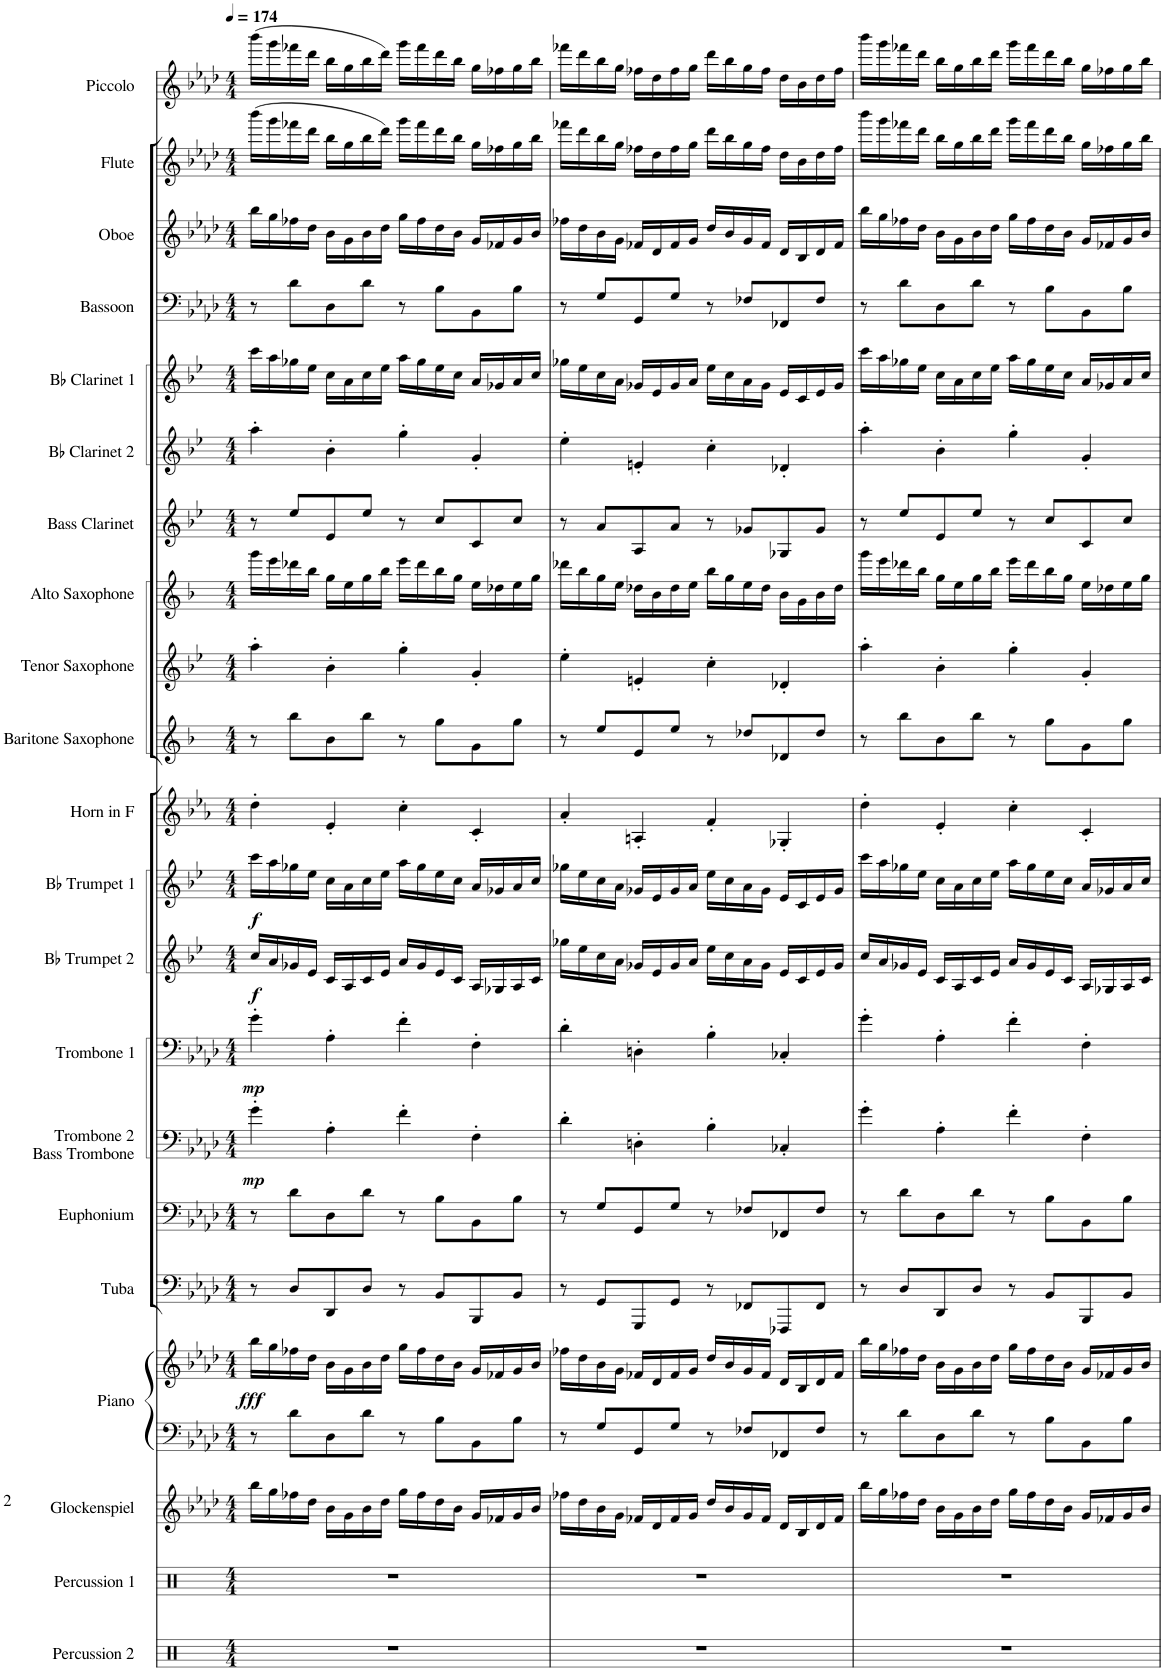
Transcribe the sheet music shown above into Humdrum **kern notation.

**kern	**kern	**kern	**kern	**kern	**dynam	**kern	**kern	**kern	**dynam	**kern	**dynam	**kern	**dynam	**kern	**dynam	**kern	**kern	**kern	**kern	**kern	**kern	**kern	**kern	**kern	**kern	**kern
*part21	*part20	*part19	*part18	*part18	*part18	*part17	*part16	*part15	*part15	*part14	*part14	*part13	*part13	*part12	*part12	*part11	*part10	*part9	*part8	*part7	*part6	*part5	*part4	*part3	*part2	*part1
*staff22	*staff21	*staff20	*staff19	*staff18	*staff18/19	*staff17	*staff16	*staff15	*staff15	*staff14	*staff14	*staff13	*staff13	*staff12	*staff12	*staff11	*staff10	*staff9	*staff8	*staff7	*staff6	*staff5	*staff4	*staff3	*staff2	*staff1
*I"Percussion 2	*I"Percussion 1	*I"Glockenspiel	*I"Piano	*	*	*I"Tuba	*I"Euphonium	*I"Trombone 2 Bass Trombone	*	*I"Trombone 1	*	*I"Bb Trumpet 2	*	*I"Bb Trumpet 1	*	*I"Horn in F	*I"Baritone Saxophone	*I"Tenor Saxophone	*I"Alto Saxophone	*I"Bass Clarinet	*I"Bb Clarinet 2	*I"Bb Clarinet 1	*I"Bassoon	*I"Oboe	*I"Flute	*I"Piccolo
*I'Perc. 2	*I'Perc. 1	*I'Glk.	*I'Pno.	*	*	*I'Tba.	*I'Euph.	*I'Tbn. 2 B. Tbn.	*	*I'Tbn. 1	*	*I'Bb Tpt. 2	*	*I'Bb Tpt. 1	*	*	*I'Bar. Sax.	*I'T. Sax.	*I'A. Sax.	*I'B. Cl.	*I'Bb Cl. 2	*I'Bb Cl. 1	*I'Bsn.	*I'Ob.	*I'Fl.	*I'Picc.
*clefX	*clefX	*clefG2	*clefF4	*clefG2	*	*clefF4	*clefF4	*clefF4	*	*clefF4	*	*clefG2	*	*clefG2	*	*clefG2	*clefG2	*clefG2	*clefG2	*clefG2	*clefG2	*clefG2	*clefF4	*clefG2	*clefG2	*clefG2
*	*	*Trd-14c-24	*	*	*	*	*	*	*	*	*	*Trd1c2	*	*Trd1c2	*	*Trd4c7	*Trd12c21	*Trd8c14	*Trd5c9	*Trd8c14	*Trd1c2	*Trd1c2	*	*	*	*Trd-7c-12
*k[]	*k[]	*k[b-e-a-d-]	*k[b-e-a-d-]	*k[b-e-a-d-]	*	*k[b-e-a-d-]	*k[b-e-a-d-]	*k[b-e-a-d-]	*	*k[b-e-a-d-]	*	*k[b-e-]	*	*k[b-e-]	*	*k[b-e-a-]	*k[b-]	*k[b-e-]	*k[b-]	*k[b-e-]	*k[b-e-]	*k[b-e-]	*k[b-e-a-d-]	*k[b-e-a-d-]	*k[b-e-a-d-]	*k[b-e-a-d-]
*M4/4	*M4/4	*M4/4	*M4/4	*M4/4	*	*M4/4	*M4/4	*M4/4	*	*M4/4	*	*M4/4	*	*M4/4	*	*M4/4	*M4/4	*M4/4	*M4/4	*M4/4	*M4/4	*M4/4	*M4/4	*M4/4	*M4/4	*M4/4
*MM174	*MM174	*MM174	*MM174	*MM174	*	*MM174	*MM174	*MM174	*	*MM174	*	*MM174	*	*MM174	*	*MM174	*MM174	*MM174	*MM174	*MM174	*MM174	*MM174	*MM174	*MM174	*MM174	*MM174
=1	=1	=1	=1	=1	=1	=1	=1	=1	=1	=1	=1	=1	=1	=1	=1	=1	=1	=1	=1	=1	=1	=1	=1	=1	=1	=1
!	!	!	!	!	!LO:DY:b	!	!	!	!LO:DY:b	!	!LO:DY:b	!	!LO:DY:b	!	!LO:DY:b	!	!	!	!	!	!	!	!	!	!	!
1r	1r	16bb-\LL	8r	16bb-\LL	fff	8r	8r	4g'\	mp	4g'\	mp	16cc/LL	f	16ccc\LL	f	4dd'\	8r	4aa'\	16ggg\LL	8r	4aa'\	16ccc\LL	8r	16bb-\LL	(16bbb-\LL	(16bbb-\LL
.	.	16gg\	.	16gg\	.	.	.	.	.	.	.	16a/	.	16aa\	.	.	.	.	16eee\	.	.	16aa\	.	16gg\	16ggg\	16ggg\
.	.	16ff-X\	8d-\L	16ff-X\	.	8D-/L	8d-\L	.	.	.	.	16g-X/	.	16gg-X\	.	.	8bb-\L	.	16ddd-X\	8ee-/L	.	16gg-X\	8d-\L	16ff-X\	16fff-X\	16fff-X\
.	.	16dd-\JJ	.	16dd-\JJ	.	.	.	.	.	.	.	16e-/JJ	.	16ee-\JJ	.	.	.	.	16bb-\JJ	.	.	16ee-\JJ	.	16dd-\JJ	16ddd-\JJ	16ddd-\JJ
.	.	16b-\LL	8D-\	16b-\LL	.	8DD-/	8D-\	4A-'\	.	4A-'\	.	16c/LL	.	16cc\LL	.	4e-'/	8b-\	4b-'\	16gg\LL	8e-/	4b-'\	16cc\LL	8D-\	16b-\LL	16bb-\LL	16bb-\LL
.	.	16g\	.	16g\	.	.	.	.	.	.	.	16A/	.	16a\	.	.	.	.	16ee\	.	.	16a\	.	16g\	16gg\	16gg\
.	.	16b-\	8d-\J	16b-\	.	8D-/J	8d-\J	.	.	.	.	16c/	.	16cc\	.	.	8bb-\J	.	16gg\	8ee-/J	.	16cc\	8d-\J	16b-\	16bb-\	16bb-\
.	.	16dd-\JJ	.	16dd-\JJ	.	.	.	.	.	.	.	16e-/JJ	.	16ee-\JJ	.	.	.	.	16bb-\JJ	.	.	16ee-\JJ	.	16dd-\JJ	16ddd-\JJ)	16ddd-\JJ)
.	.	16gg\LL	8r	16gg\LL	.	8r	8r	4f'\	.	4f'\	.	16a/LL	.	16aa\LL	.	4cc'\	8r	4gg'\	16eee\LL	8r	4gg'\	16aa\LL	8r	16gg\LL	16ggg\LL	16ggg\LL
.	.	16ff-\	.	16ff-\	.	.	.	.	.	.	.	16g-/	.	16gg-\	.	.	.	.	16ddd-\	.	.	16gg-\	.	16ff-\	16fff-\	16fff-\
.	.	16dd-\	8B-\L	16dd-\	.	8BB-/L	8B-\L	.	.	.	.	16e-/	.	16ee-\	.	.	8gg\L	.	16bb-\	8cc/L	.	16ee-\	8B-\L	16dd-\	16ddd-\	16ddd-\
.	.	16b-\JJ	.	16b-\JJ	.	.	.	.	.	.	.	16c/JJ	.	16cc\JJ	.	.	.	.	16gg\JJ	.	.	16cc\JJ	.	16b-\JJ	16bb-\JJ	16bb-\JJ
.	.	16g/LL	8BB-\	16g/LL	.	8BBB-/	8BB-\	4F'\	.	4F'\	.	16A/LL	.	16a/LL	.	4c'/	8g\	4g'/	16ee\LL	8c/	4g'/	16a/LL	8BB-\	16g/LL	16gg\LL	16gg\LL
.	.	16f-X/	.	16f-X/	.	.	.	.	.	.	.	16G-X/	.	16g-X/	.	.	.	.	16dd-X\	.	.	16g-X/	.	16f-X/	16ff-X\	16ff-X\
.	.	16g/	8B-\J	16g/	.	8BB-/J	8B-\J	.	.	.	.	16A/	.	16a/	.	.	8gg\J	.	16ee\	8cc/J	.	16a/	8B-\J	16g/	16gg\	16gg\
.	.	16b-/JJ	.	16b-/JJ	.	.	.	.	.	.	.	16c/JJ	.	16cc/JJ	.	.	.	.	16gg\JJ	.	.	16cc/JJ	.	16b-/JJ	16bb-\JJ	16bb-\JJ
=2	=2	=2	=2	=2	=2	=2	=2	=2	=2	=2	=2	=2	=2	=2	=2	=2	=2	=2	=2	=2	=2	=2	=2	=2	=2	=2
1r	1r	16ff-X\LL	8r	16ff-X\LL	.	8r	8r	4d-'\	.	4d-'\	.	16gg-X\LL	.	16gg-X\LL	.	4a-'/	8r	4ee-'\	16ddd-X\LL	8r	4ee-'\	16gg-X\LL	8r	16ff-X\LL	16fff-X\LL	16fff-X\LL
.	.	16dd-\	.	16dd-\	.	.	.	.	.	.	.	16ee-\	.	16ee-\	.	.	.	.	16bb-\	.	.	16ee-\	.	16dd-\	16ddd-\	16ddd-\
.	.	16b-\	8G/L	16b-\	.	8GG/L	8G/L	.	.	.	.	16cc\	.	16cc\	.	.	8ee/L	.	16gg\	8a/L	.	16cc\	8G/L	16b-\	16bb-\	16bb-\
.	.	16g\JJ	.	16g\JJ	.	.	.	.	.	.	.	16a\JJ	.	16a\JJ	.	.	.	.	16ee\JJ	.	.	16a\JJ	.	16g\JJ	16gg\JJ	16gg\JJ
.	.	16f-X/LL	8GG/	16f-X/LL	.	8GGG/	8GG/	4Dn'\	.	4Dn'\	.	16g-X/LL	.	16g-X/LL	.	4An'/	8e/	4en'/	16dd-X\LL	8A/	4en'/	16g-X/LL	8GG/	16f-X/LL	16ff-X\LL	16ff-X\LL
.	.	16d-/	.	16d-/	.	.	.	.	.	.	.	16e-/	.	16e-/	.	.	.	.	16b-\	.	.	16e-/	.	16d-/	16dd-\	16dd-\
.	.	16f-/	8G/J	16f-/	.	8GG/J	8G/J	.	.	.	.	16g-/	.	16g-/	.	.	8ee/J	.	16dd-\	8a/J	.	16g-/	8G/J	16f-/	16ff-\	16ff-\
.	.	16g/JJ	.	16g/JJ	.	.	.	.	.	.	.	16a/JJ	.	16a/JJ	.	.	.	.	16ee\JJ	.	.	16a/JJ	.	16g/JJ	16gg\JJ	16gg\JJ
.	.	16dd-/LL	8r	16dd-/LL	.	8r	8r	4B-'\	.	4B-'\	.	16ee-\LL	.	16ee-\LL	.	4f'/	8r	4cc'\	16bb-\LL	8r	4cc'\	16ee-\LL	8r	16dd-/LL	16ddd-\LL	16ddd-\LL
.	.	16b-/	.	16b-/	.	.	.	.	.	.	.	16cc\	.	16cc\	.	.	.	.	16gg\	.	.	16cc\	.	16b-/	16bb-\	16bb-\
.	.	16g/	8F-X/L	16g/	.	8FF-X/L	8F-X/L	.	.	.	.	16a\	.	16a\	.	.	8dd-X/L	.	16ee\	8g-X/L	.	16a\	8F-X/L	16g/	16gg\	16gg\
.	.	16f-/JJ	.	16f-/JJ	.	.	.	.	.	.	.	16g-\JJ	.	16g-\JJ	.	.	.	.	16dd-\JJ	.	.	16g-\JJ	.	16f-/JJ	16ff-\JJ	16ff-\JJ
.	.	16d-/LL	8FF-X/	16d-/LL	.	8FFF-X/	8FF-X/	4C-X'/	.	4C-X'/	.	16e-/LL	.	16e-/LL	.	4G-X'/	8d-X/	4d-X'/	16b-\LL	8G-X/	4d-X'/	16e-/LL	8FF-X/	16d-/LL	16dd-\LL	16dd-\LL
.	.	16B-/	.	16B-/	.	.	.	.	.	.	.	16c/	.	16c/	.	.	.	.	16g\	.	.	16c/	.	16B-/	16b-\	16b-\
.	.	16d-/	8F-/J	16d-/	.	8FF-/J	8F-/J	.	.	.	.	16e-/	.	16e-/	.	.	8dd-/J	.	16b-\	8g-/J	.	16e-/	8F-/J	16d-/	16dd-\	16dd-\
.	.	16f-/JJ	.	16f-/JJ	.	.	.	.	.	.	.	16g-/JJ	.	16g-/JJ	.	.	.	.	16dd-\JJ	.	.	16g-/JJ	.	16f-/JJ	16ff-\JJ	16ff-\JJ
=3	=3	=3	=3	=3	=3	=3	=3	=3	=3	=3	=3	=3	=3	=3	=3	=3	=3	=3	=3	=3	=3	=3	=3	=3	=3	=3
1r	1r	16bb-\LL	8r	16bb-\LL	.	8r	8r	4g'\	.	4g'\	.	16cc/LL	.	16ccc\LL	.	4dd'\	8r	4aa'\	16ggg\LL	8r	4aa'\	16ccc\LL	8r	16bb-\LL	16bbb-\LL	16bbb-\LL
.	.	16gg\	.	16gg\	.	.	.	.	.	.	.	16a/	.	16aa\	.	.	.	.	16eee\	.	.	16aa\	.	16gg\	16ggg\	16ggg\
.	.	16ff-X\	8d-\L	16ff-X\	.	8D-/L	8d-\L	.	.	.	.	16g-X/	.	16gg-X\	.	.	8bb-\L	.	16ddd-X\	8ee-/L	.	16gg-X\	8d-\L	16ff-X\	16fff-X\	16fff-X\
.	.	16dd-\JJ	.	16dd-\JJ	.	.	.	.	.	.	.	16e-/JJ	.	16ee-\JJ	.	.	.	.	16bb-\JJ	.	.	16ee-\JJ	.	16dd-\JJ	16ddd-\JJ	16ddd-\JJ
.	.	16b-\LL	8D-\	16b-\LL	.	8DD-/	8D-\	4A-'\	.	4A-'\	.	16c/LL	.	16cc\LL	.	4e-'/	8b-\	4b-'\	16gg\LL	8e-/	4b-'\	16cc\LL	8D-\	16b-\LL	16bb-\LL	16bb-\LL
.	.	16g\	.	16g\	.	.	.	.	.	.	.	16A/	.	16a\	.	.	.	.	16ee\	.	.	16a\	.	16g\	16gg\	16gg\
.	.	16b-\	8d-\J	16b-\	.	8D-/J	8d-\J	.	.	.	.	16c/	.	16cc\	.	.	8bb-\J	.	16gg\	8ee-/J	.	16cc\	8d-\J	16b-\	16bb-\	16bb-\
.	.	16dd-\JJ	.	16dd-\JJ	.	.	.	.	.	.	.	16e-/JJ	.	16ee-\JJ	.	.	.	.	16bb-\JJ	.	.	16ee-\JJ	.	16dd-\JJ	16ddd-\JJ	16ddd-\JJ
.	.	16gg\LL	8r	16gg\LL	.	8r	8r	4f'\	.	4f'\	.	16a/LL	.	16aa\LL	.	4cc'\	8r	4gg'\	16eee\LL	8r	4gg'\	16aa\LL	8r	16gg\LL	16ggg\LL	16ggg\LL
.	.	16ff-\	.	16ff-\	.	.	.	.	.	.	.	16g-/	.	16gg-\	.	.	.	.	16ddd-\	.	.	16gg-\	.	16ff-\	16fff-\	16fff-\
.	.	16dd-\	8B-\L	16dd-\	.	8BB-/L	8B-\L	.	.	.	.	16e-/	.	16ee-\	.	.	8gg\L	.	16bb-\	8cc/L	.	16ee-\	8B-\L	16dd-\	16ddd-\	16ddd-\
.	.	16b-\JJ	.	16b-\JJ	.	.	.	.	.	.	.	16c/JJ	.	16cc\JJ	.	.	.	.	16gg\JJ	.	.	16cc\JJ	.	16b-\JJ	16bb-\JJ	16bb-\JJ
.	.	16g/LL	8BB-\	16g/LL	.	8BBB-/	8BB-\	4F'\	.	4F'\	.	16A/LL	.	16a/LL	.	4c'/	8g\	4g'/	16ee\LL	8c/	4g'/	16a/LL	8BB-\	16g/LL	16gg\LL	16gg\LL
.	.	16f-X/	.	16f-X/	.	.	.	.	.	.	.	16G-X/	.	16g-X/	.	.	.	.	16dd-X\	.	.	16g-X/	.	16f-X/	16ff-X\	16ff-X\
.	.	16g/	8B-\J	16g/	.	8BB-/J	8B-\J	.	.	.	.	16A/	.	16a/	.	.	8gg\J	.	16ee\	8cc/J	.	16a/	8B-\J	16g/	16gg\	16gg\
.	.	16b-/JJ	.	16b-/JJ	.	.	.	.	.	.	.	16c/JJ	.	16cc/JJ	.	.	.	.	16gg\JJ	.	.	16cc/JJ	.	16b-/JJ	16bb-\JJ	16bb-\JJ
=	=	=	=	=	=	=	=	=	=	=	=	=	=	=	=	=	=	=	=	=	=	=	=	=	=	=
*-	*-	*-	*-	*-	*-	*-	*-	*-	*-	*-	*-	*-	*-	*-	*-	*-	*-	*-	*-	*-	*-	*-	*-	*-	*-	*-
